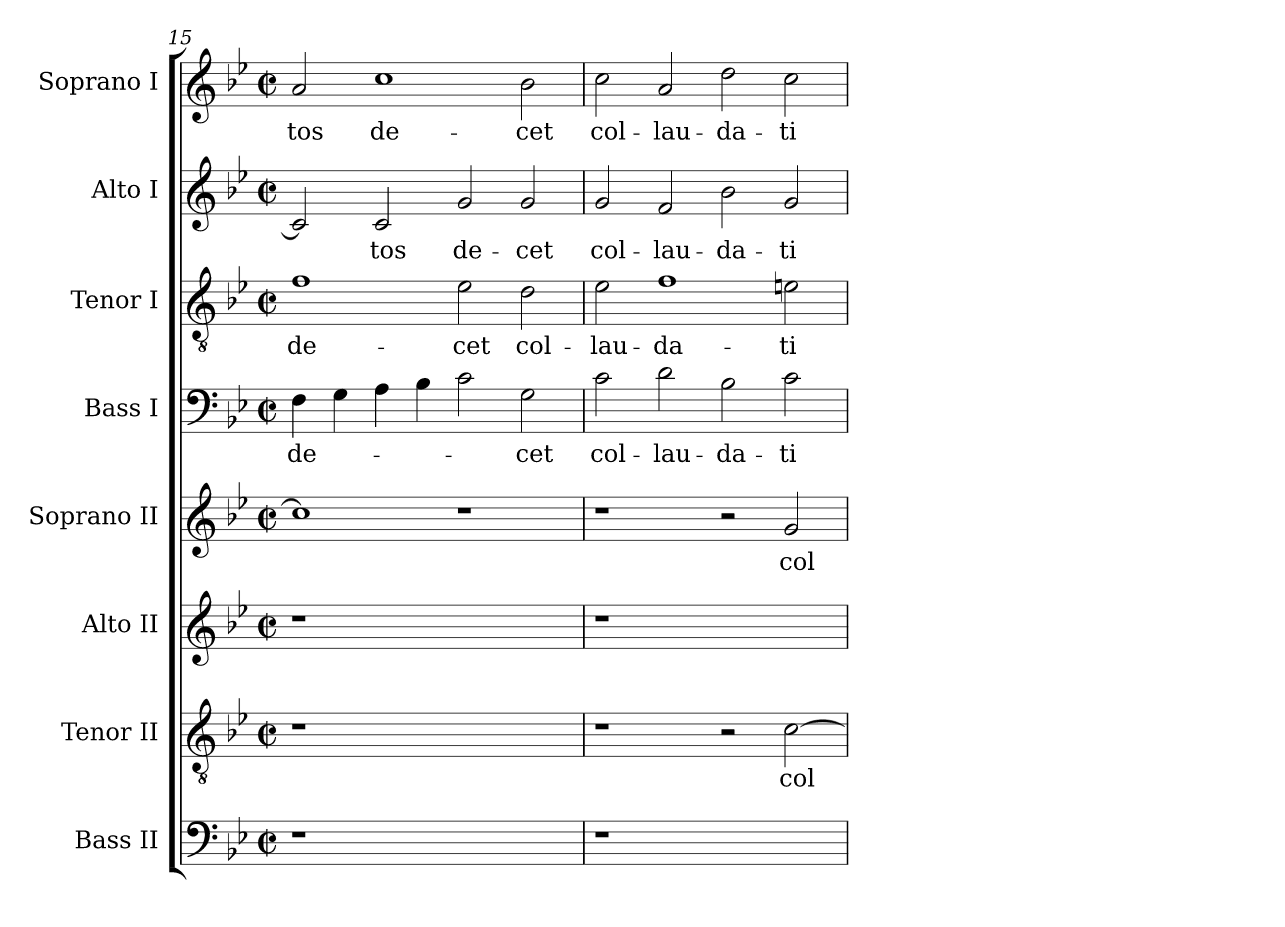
**kern	**kern	**text	**kern	**kern	**text	**kern	**text	**kern	**text	**kern	**text	**kern	**text
*part8	*part7	*part7	*part6	*part5	*part5	*part4	*part4	*part3	*part3	*part2	*part2	*part1	*part1
*staff8	*staff7	*staff7	*staff6	*staff5	*staff5	*staff4	*staff4	*staff3	*staff3	*staff2	*staff2	*staff1	*staff1
*I"Bass II	*I"Tenor II	*	*I"Alto II	*I"Soprano II	*	*I"Bass I	*	*I"Tenor I	*	*I"Alto I	*	*I"Soprano I	*
*clefF4	*clefGv2	*	*clefG2	*clefG2	*	*clefF4	*	*clefGv2	*	*clefG2	*	*clefG2	*
*k[b-e-]	*k[b-e-]	*	*k[b-e-]	*k[b-e-]	*	*k[b-e-]	*	*k[b-e-]	*	*k[b-e-]	*	*k[b-e-]	*
*B-:	*B-:	*	*B-:	*B-:	*	*B-:	*	*B-:	*	*B-:	*	*B-:	*
*M2/2	*M2/2	*	*M2/2	*M2/2	*	*M2/2	*	*M2/2	*	*M2/2	*	*M2/2	*
*met(c|)	*met(c|)	*	*met(c|)	*met(c|)	*	*met(c|)	*	*met(c|)	*	*met(c|)	*	*met(c|)	*
=15	=15	=15	=15	=15	=15	=15	=15	=15	=15	=15	=15	=15	=15
!LO:N:vis=1	!LO:N:vis=1	!	!LO:N:vis=1	!	!	!	!	!	!	!	!	!	!
!	!	!	!	!	!	!	!LO:LY:b:color=#000000	!	!	!	!	!	!
!	!	!	!	!	!	!	!	!	!LO:LY:b:color=#000000	!	!	!	!
!	!	!	!	!	!	!	!	!	!	!	!	!	!LO:LY:b:color=#000000
1r	1r	.	1r	1cci]	.	4Fi\	de-	1fi	de-	2ci/]	.	2ai/	-tos
.	.	.	.	.	.	4Gi\	.	.	.	.	.	.	.
!	!	!	!	!	!	!	!	!	!	!	!LO:LY:b:color=#000000	!	!
!	!	!	!	!	!	!	!	!	!	!	!	!	!LO:LY:b:color=#000000
.	.	.	.	.	.	4Ai\	.	.	.	2ci/	-tos	1cci	de-
.	.	.	.	.	.	4B-i\	.	.	.	.	.	.	.
!	!	!	!	!	!	!	!	!	!LO:LY:b:color=#000000	!	!	!	!
!	!	!	!	!	!	!	!	!	!	!	!LO:LY:b:color=#000000	!	!
1ryy	1ryy	.	1ryy	1r	.	2ci\	.	2e-i\	-cet	2gi/	de-	.	.
!	!	!	!	!	!	!	!LO:LY:b:color=#000000	!	!	!	!	!	!
!	!	!	!	!	!	!	!	!	!LO:LY:b:color=#000000	!	!	!	!
!	!	!	!	!	!	!	!	!	!	!	!LO:LY:b:color=#000000	!	!
!	!	!	!	!	!	!	!	!	!	!	!	!	!LO:LY:b:color=#000000
.	.	.	.	.	.	2Gi\	-cet	2di\	col-	2gi/	-cet	2b-i\	-cet
=16	=16	=16	=16	=16	=16	=16	=16	=16	=16	=16	=16	=16	=16
!LO:N:vis=1	!	!	!LO:N:vis=1	!	!	!	!	!	!	!	!	!	!
!	!	!	!	!	!	!	!LO:LY:b:color=#000000	!	!	!	!	!	!
!	!	!	!	!	!	!	!	!	!LO:LY:b:color=#000000	!	!	!	!
!	!	!	!	!	!	!	!	!	!	!	!LO:LY:b:color=#000000	!	!
!	!	!	!	!	!	!	!	!	!	!	!	!	!LO:LY:b:color=#000000
1r	1r	.	1r	1r	.	2ci\	col-	2e-i\	-lau-	2gi/	col-	2cci\	col-
!	!	!	!	!	!	!	!LO:LY:b:color=#000000	!	!	!	!	!	!
!	!	!	!	!	!	!	!	!	!LO:LY:b:color=#000000	!	!	!	!
!	!	!	!	!	!	!	!	!	!	!	!LO:LY:b:color=#000000	!	!
!	!	!	!	!	!	!	!	!	!	!	!	!	!LO:LY:b:color=#000000
.	.	.	.	.	.	2di\	-lau-	1fi	-da-	2fi/	-lau-	2ai/	-lau-
!	!	!	!	!	!	!	!LO:LY:b:color=#000000	!	!	!	!	!	!
!	!	!	!	!	!	!	!	!	!	!	!LO:LY:b:color=#000000	!	!
!	!	!	!	!	!	!	!	!	!	!	!	!	!LO:LY:b:color=#000000
1ryy	2r	.	1ryy	2r	.	2B-i\	-da-	.	.	2b-i\	-da-	2ddi\	-da-
!	!	!LO:LY:b:color=#000000	!	!	!	!	!	!	!	!	!	!	!
!	!	!	!	!	!LO:LY:b:color=#000000	!	!	!	!	!	!	!	!
!	!	!	!	!	!	!	!LO:LY:b:color=#000000	!	!	!	!	!	!
!	!	!	!	!	!	!	!	!	!LO:LY:b:color=#000000	!	!	!	!
!	!	!	!	!	!	!	!	!	!	!	!LO:LY:b:color=#000000	!	!
!	!	!	!	!	!	!	!	!	!	!	!	!	!LO:LY:b:color=#000000
.	[>2ci\	col-	.	2gi/	col-	2ci\	-ti-	2eni\	-ti-	2gi/	-ti-	2cci\	-ti-
=	=	=	=	=	=	=	=	=	=	=	=	=	=
*-	*-	*-	*-	*-	*-	*-	*-	*-	*-	*-	*-	*-	*-
